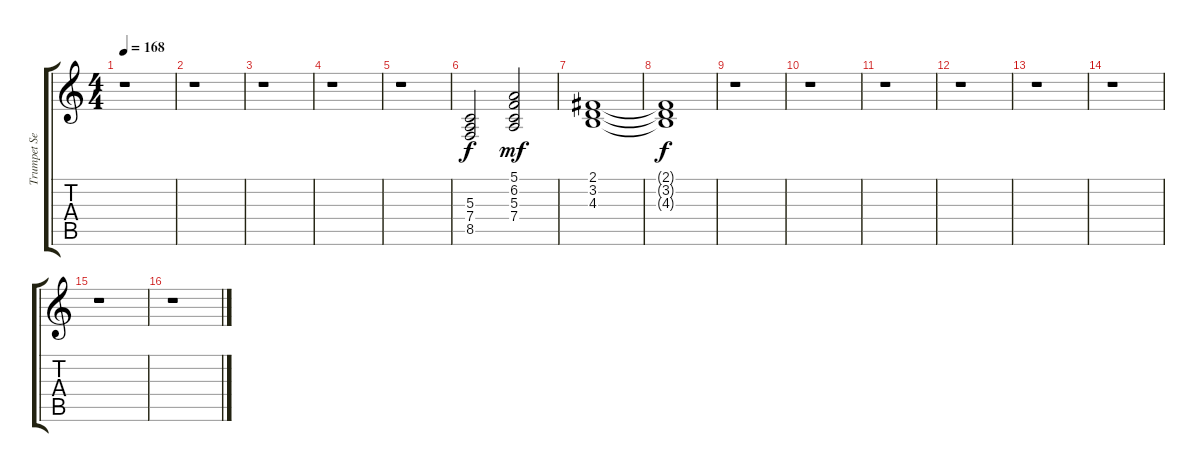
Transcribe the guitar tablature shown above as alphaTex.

\track ("Trumpet Section" "Trumpet Se") {instrument trombone}
\staff {score tabs}
\tuning (E4 B3 G3 D3 A2 E2) {hide}
\ts (4 4)
\tempo 168
\clef g2
\ks c
r.1{dy mf} |
r.1 |
r.1 |
r.1 |
r.1 |
(5.3 7.4 8.5).2{dy f} (5.1 6.2 5.3 7.4).2{dy mf} |
\section ("" "")
(2.1 3.2 4.3).1 |
(2.1{t} 3.2{t} 4.3{t}).1{dy f} |
r.1 |
r.1 |
r.1 |
\section ("" "")
r.1 |
r.1 |
r.1 |
r.1 |
r.1
